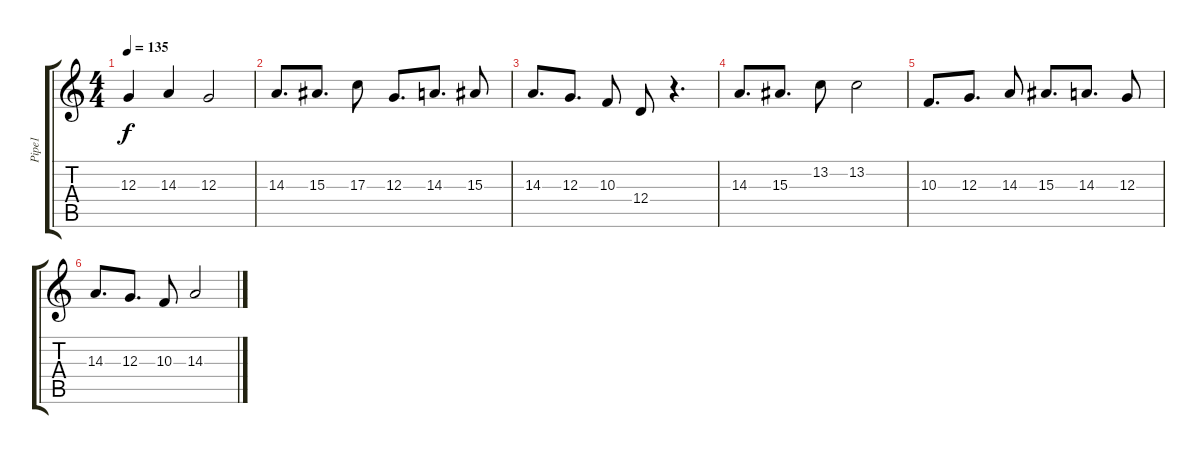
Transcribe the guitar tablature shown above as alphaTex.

\track ("Pipe1" "Pipe1") {instrument altosax}
\staff {score tabs}
\tuning (E4 B3 G3 D3 A2 E2) {hide}
\ts (4 4)
\tempo 135
\clef g2
\ks c
12.3.4{dy f} 14.3.4 12.3.2 |
14.3.8{d} 15.3.8{d} 17.3.8 12.3.8{d} 14.3.8{d} 15.3.8 |
14.3.8{d} 12.3.8{d} 10.3.8 12.4.8 r.4{d} |
14.3.8{d} 15.3.8{d} 13.2.8 13.2.2 |
10.3.8{d} 12.3.8{d} 14.3.8 15.3.8{d} 14.3.8{d} 12.3.8 |
14.3.8{d} 12.3.8{d} 10.3.8 14.3.2
